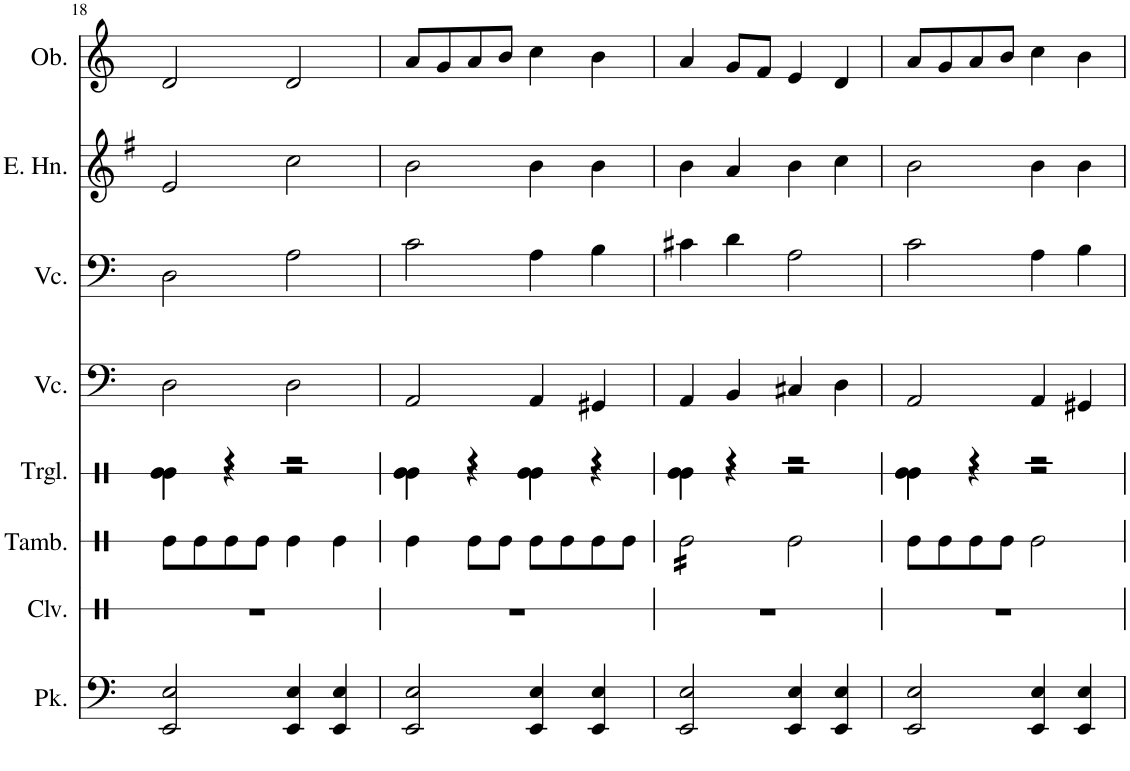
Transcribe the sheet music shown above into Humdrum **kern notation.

**kern	**kern	**kern	**kern	**kern	**kern	**kern	**kern	**kern	**kern	**kern	**kern
*part12	*part11	*part10	*part9	*part8	*part7	*part6	*part5	*part4	*part3	*part2	*part1
*staff12	*staff11	*staff10	*staff9	*staff8	*staff7	*staff6	*staff5	*staff4	*staff3	*staff2	*staff1
*I"Pauke	*I"Klanghölzer	*I"Tamburin	*I"Triangel	*I"Violoncello	*I"Violoncello	*I"Violoncello	*I"Violoncello	*I"English Horn	*I"English Horn	*I"Oboe	*I"Oboe
*I'Pk.	*	*I'Tamb.	*I'Trgl.	*I'Vc.	*I'Vc.	*I'Vc.	*I'Vc.	*I'E. Hn.	*I'E. Hn.	*I'Ob.	*I'Ob.
!!LO:PB:g=z
*clefF4	*clefX	*clefX	*clefX	*clefF4	*clefF4	*clefF4	*clefF4	*clefG2	*clefG2	*clefG2	*clefG2
*	*	*	*	*	*	*	*	*Trd4c7	*Trd4c7	*Trd4c7	*
*k[]	*k[]	*k[]	*k[]	*k[]	*k[]	*k[]	*k[]	*k[f#]	*k[f#]	*k[]	*k[]
*M2/2	*M2/2	*M2/2	*M2/2	*M2/2	*M2/2	*M2/2	*M2/2	*M2/2	*M2/2	*M2/2	*M2/2
=18	=18	=18	=18	=18	=18	=18	=18	=18	=18	=18	=18
*	*	*	*^	*	*	*	*	*	*	*	*
*	*	*	*	*^	*	*	*	*	*	*	*	*
*	*	*	*	*	*^	*	*	*	*	*	*	*	*
2EE/ 2E/	1r	8Re\L	4Re\	4Re\	4Re\	4Re\	2D	2D\	2D	2D\	2e	2e/	2d	2d/
.	.	8Re\	.	.	.	.	.	.	.	.	.	.	.	.
.	.	8Re\	4r	2.ryy	4r	2.ryy	.	.	.	.	.	.	.	.
.	.	8Re\J	.	.	.	.	.	.	.	.	.	.	.	.
4EE/ 4E/	.	4Re\	2r	.	2r	.	2D	2D\	2A	2A\	2cc	2cc\	2d	2d/
4EE/ 4E/	.	4Re\	.	.	.	.	.	.	.	.	.	.	.	.
=19	=19	=19	=19	=19	=19	=19	=19	=19	=19	=19	=19	=19	=19	=19
2EE/ 2E/	1r	4Re\	4Re\	4Re\	4Re\	4Re\	2AA	2AA/	2c	2c\	2b	2b\	8a/L	8a/L
.	.	.	.	.	.	.	.	.	.	.	.	.	8g/	8g/
.	.	8Re\L	4r	4ryy	4r	4ryy	.	.	.	.	.	.	8a/	8a/
.	.	8Re\J	.	.	.	.	.	.	.	.	.	.	8b/J	8b/J
4EE/ 4E/	.	8Re\L	4Re\	4Re\	4Re\	4Re\	4AA	4AA/	4A	4A\	4b	4b\	4cc	4cc\
.	.	8Re\	.	.	.	.	.	.	.	.	.	.	.	.
4EE/ 4E/	.	8Re\	4r	4ryy	4r	4ryy	4GG#X	4GG#X/	4B	4B\	4b	4b\	4b	4b\
.	.	8Re\J	.	.	.	.	.	.	.	.	.	.	.	.
=20	=20	=20	=20	=20	=20	=20	=20	=20	=20	=20	=20	=20	=20	=20
*	*	*tremolo	*	*	*	*	*	*	*	*	*	*	*	*
2EE/ 2E/	1r	16Re\LL	4Re\	4Re\	4Re\	4Re\	4AA	4AA/	4c#X	4c#X\	4b	4b\	4a	4a/
.	.	16Re\	.	.	.	.	.	.	.	.	.	.	.	.
.	.	16Re\	.	.	.	.	.	.	.	.	.	.	.	.
.	.	16Re\	.	.	.	.	.	.	.	.	.	.	.	.
.	.	16Re\	4r	2.ryy	4r	2.ryy	4BB	4BB/	4d	4d\	4a	4a/	8g/L	8g/L
.	.	16Re\	.	.	.	.	.	.	.	.	.	.	.	.
.	.	16Re\	.	.	.	.	.	.	.	.	.	.	8f/J	8f/J
.	.	16Re\JJ	.	.	.	.	.	.	.	.	.	.	.	.
*	*	*Xtremolo	*	*	*	*	*	*	*	*	*	*	*	*
4EE/ 4E/	.	2Re\	2r	.	2r	.	4C#X	4C#X/	2A	2A\	4b	4b\	4e	4e/
4EE/ 4E/	.	.	.	.	.	.	4D	4D\	.	.	4cc	4cc\	4d	4d/
=21	=21	=21	=21	=21	=21	=21	=21	=21	=21	=21	=21	=21	=21	=21
2EE/ 2E/	1r	8Re\L	4Re\	4Re\	4Re\	4Re\	2AA	2AA/	2c	2c\	2b	2b\	8a/L	8a/L
.	.	8Re\	.	.	.	.	.	.	.	.	.	.	8g/	8g/
.	.	8Re\	4r	2.ryy	4r	2.ryy	.	.	.	.	.	.	8a/	8a/
.	.	8Re\J	.	.	.	.	.	.	.	.	.	.	8b/J	8b/J
4EE/ 4E/	.	2Re\	2r	.	2r	.	4AA	4AA/	4A	4A\	4b	4b\	4cc	4cc\
4EE/ 4E/	.	.	.	.	.	.	4GG#X	4GG#X/	4B	4B\	4b	4b\	4b	4b\
*	*	*	*v	*v	*v	*v	*	*	*	*	*	*	*	*
=	=	=	=	=	=	=	=	=	=	=	=
*-	*-	*-	*-	*-	*-	*-	*-	*-	*-	*-	*-
